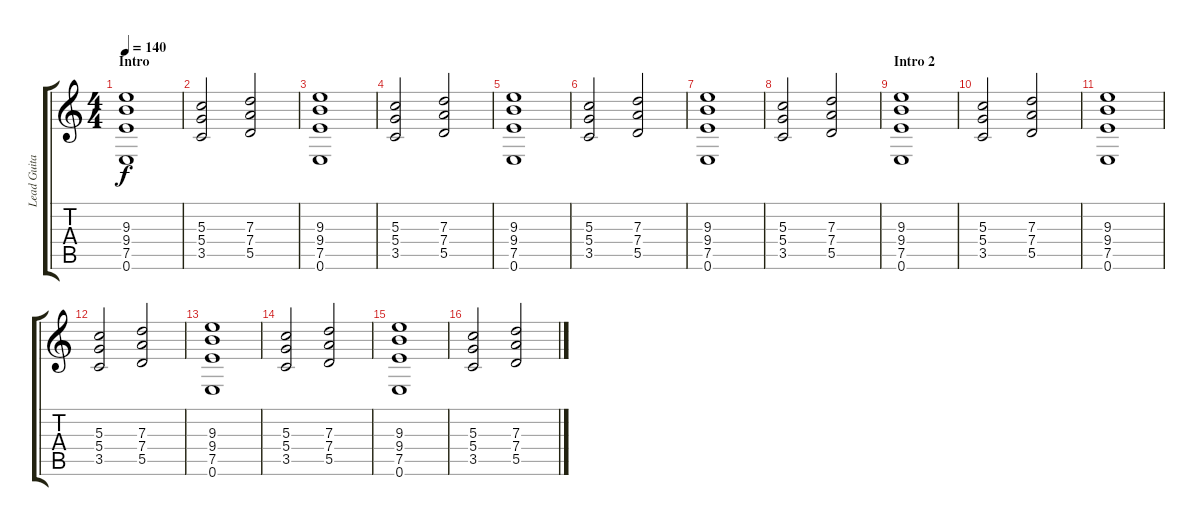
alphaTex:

\track ("Lead Guitar" "Lead Guita") {instrument distortionguitar}
\staff {score tabs}
\tuning (E4 B3 G3 D3 A2 E2) {hide}
\ts (4 4)
\section ("" "Intro")
\tempo 140
\clef g2
\ks c
(9.3 9.4 7.5 0.6).1{dy f instrument distortionguitar} |
(5.3 5.4 3.5).2 (7.3 7.4 5.5).2 |
(9.3 9.4 7.5 0.6).1 |
(5.3 5.4 3.5).2 (7.3 7.4 5.5).2 |
(9.3 9.4 7.5 0.6).1 |
(5.3 5.4 3.5).2 (7.3 7.4 5.5).2 |
(9.3 9.4 7.5 0.6).1 |
(5.3 5.4 3.5).2 (7.3 7.4 5.5).2 |
\section ("" "Intro 2")
(9.3 9.4 7.5 0.6).1 |
(5.3 5.4 3.5).2 (7.3 7.4 5.5).2 |
(9.3 9.4 7.5 0.6).1 |
(5.3 5.4 3.5).2 (7.3 7.4 5.5).2 |
(9.3 9.4 7.5 0.6).1 |
(5.3 5.4 3.5).2 (7.3 7.4 5.5).2 |
(9.3 9.4 7.5 0.6).1 |
(5.3 5.4 3.5).2 (7.3 7.4 5.5).2
